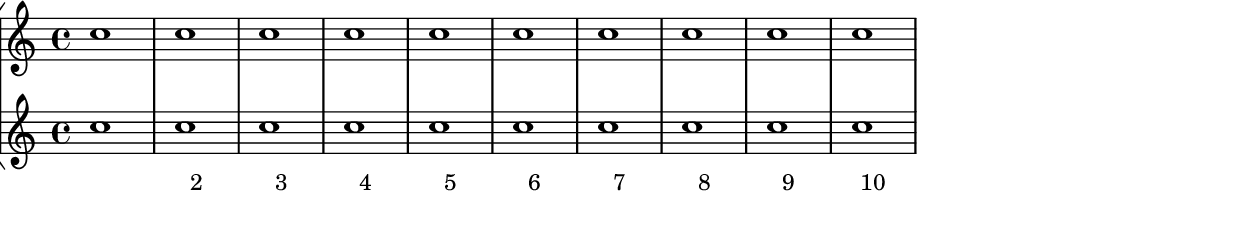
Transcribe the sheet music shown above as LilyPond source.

%% Generated by lilypond-book
%% Options: [exampleindent=10.16\mm,indent=0\mm,line-width=160\mm,paper-height=845.047\pt,paper-width=597.508\pt,papersize='(cons (* 597.508 pt) (* 845.047 pt))]
\include "lilypond-book-preamble.ly"


% ****************************************************************
% Start cut-&-pastable-section
% ****************************************************************

#(ly:set-option 'eps-box-padding 3.000000)



\paper {
  #(set-paper-size '(cons (* 597.508 pt) (* 845.047 pt)))
  indent = 0\mm
  line-width = 160\mm
  % offset the left padding, also add 1mm as lilypond creates cropped
  % images with a little space on the right
  line-width = #(- line-width (* mm  3.000000) (* mm 1))
}

\layout {
  
}




% ****************************************************************
% ly snippet:
% ****************************************************************
\sourcefilename "/lilypond-2.26.0/input/regression/centered-bar-numbers-down.ly"
\sourcefileline 0
\version "2.23.3"

\header {
  texidoc = "Measure-centered bar numbers may be placed beneath
the staves."
}

\layout {
  \context {
    \Score
    centerBarNumbers = ##t
    \override CenteredBarNumberLineSpanner.direction = #DOWN
  }
}

\new StaffGroup <<
  \repeat unfold 10 { c''1 }
  \repeat unfold 10 { c''1 }
>>


% ****************************************************************
% end ly snippet
% ****************************************************************
